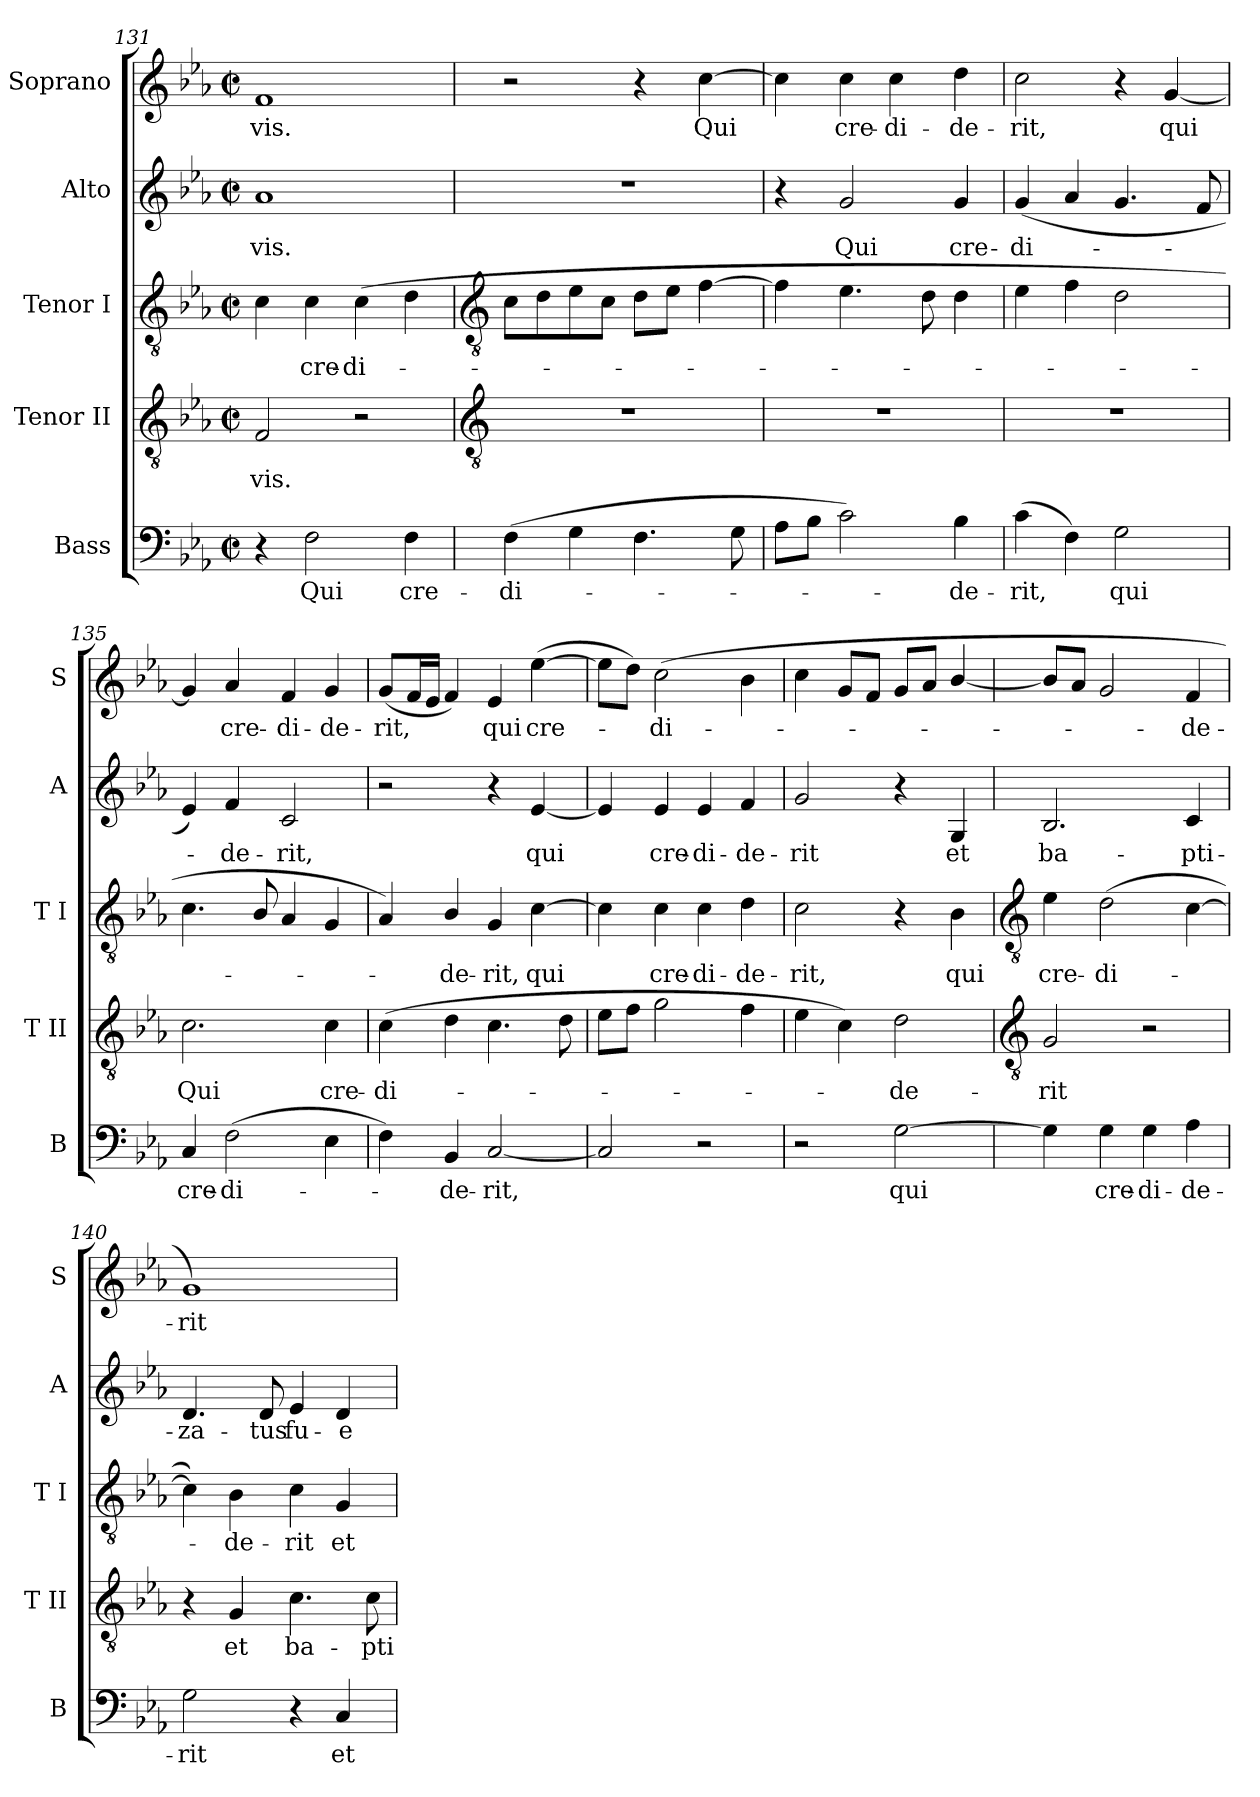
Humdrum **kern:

**kern	**text	**kern	**text	**kern	**text	**kern	**text	**kern	**text
*part5	*part5	*part4	*part4	*part3	*part3	*part2	*part2	*part1	*part1
*staff5	*staff5	*staff4	*staff4	*staff3	*staff3	*staff2	*staff2	*staff1	*staff1
*I"Bass	*	*I"Tenor II	*	*I"Tenor I	*	*I"Alto	*	*I"Soprano	*
*I'B	*	*I'T II	*	*I'T I	*	*I'A	*	*I'S	*
*clefF4	*	*clefGv2	*	*clefGv2	*	*clefG2	*	*clefG2	*
*k[b-e-a-]	*	*k[b-e-a-]	*	*k[b-e-a-]	*	*k[b-e-a-]	*	*k[b-e-a-]	*
*E-:	*	*E-:	*	*E-:	*	*E-:	*	*E-:	*
*M2/2	*	*M2/2	*	*M2/2	*	*M2/2	*	*M2/2	*
*met(c|)	*	*met(c|)	*	*met(c|)	*	*met(c|)	*	*met(c|)	*
=131	=131	=131	=131	=131	=131	=131	=131	=131	=131
!	!	!	!LO:LY:b	!	!	!	!LO:LY:b	!	!LO:LY:b
4r	.	2F	vis.	4c	.	1a-	-vis.	1f	vis.
!	!LO:LY:b	!	!	!	!LO:LY:b	!	!	!	!
2F	Qui	.	.	4c	cre-	.	.	.	.
!	!	!	!	!	!LO:LY:b	!	!	!	!
.	.	2r	.	(>4c	-di-	.	.	.	.
!	!LO:LY:b	!	!	!	!	!	!	!	!
4F	cre-	.	.	4d	.	.	.	.	.
!!LO:LB:g=z
=132	=132	=132	=132	=132	=132	=132	=132	=132	=132
*	*	*clefGv2	*	*clefGv2	*	*	*	*	*
!	!LO:LY:b	!	!	!	!	!	!	!	!
(>4F	-di-	1r	.	8cL	.	1r	.	2r	.
.	.	.	.	8d	.	.	.	.	.
4G	.	.	.	8e-	.	.	.	.	.
.	.	.	.	8cJ	.	.	.	.	.
4.F	.	.	.	8dL	.	.	.	4r	.
.	.	.	.	8e-J	.	.	.	.	.
!	!	!	!	!	!	!	!	!	!LO:LY:b
.	.	.	.	[4f	.	.	.	[4cc	Qui
8G	.	.	.	.	.	.	.	.	.
=133	=133	=133	=133	=133	=133	=133	=133	=133	=133
8A-L	.	1r	.	4f]	.	4r	.	4cc]	.
8B-J	.	.	.	.	.	.	.	.	.
!	!	!	!	!	!	!	!LO:LY:b	!	!LO:LY:b
2c)	.	.	.	4.e-	.	2g	Qui	4cc	cre-
!	!	!	!	!	!	!	!	!	!LO:LY:b
.	.	.	.	.	.	.	.	4cc	-di-
.	.	.	.	8d	.	.	.	.	.
!	!LO:LY:b	!	!	!	!	!	!LO:LY:b	!	!LO:LY:b
4B-	de-	.	.	4d	.	4g	cre-	4dd	-de-
=134	=134	=134	=134	=134	=134	=134	=134	=134	=134
!	!LO:LY:b	!	!	!	!	!	!LO:LY:b	!	!LO:LY:b
(4c	-rit,	1r	.	4e-	.	(<4g	-di-	2cc	-rit,
4F)	.	.	.	4f	.	4a-	.	.	.
!	!LO:LY:b	!	!	!	!	!	!	!	!
2G	qui	.	.	2d	.	4.g	.	4r	.
!	!	!	!	!	!	!	!	!	!LO:LY:b
.	.	.	.	.	.	.	.	[4g	qui
.	.	.	.	.	.	8f	.	.	.
=135	=135	=135	=135	=135	=135	=135	=135	=135	=135
!	!LO:LY:b	!	!LO:LY:b	!	!	!	!	!	!
4C	cre-	2.c	Qui	4.c	.	4e-)	.	4g]	.
!	!LO:LY:b	!	!	!	!	!	!LO:LY:b	!	!LO:LY:b
(>2F	-di-	.	.	.	.	4f	de-	4a-	cre-
.	.	.	.	8B-/	.	.	.	.	.
!	!	!	!	!	!	!	!LO:LY:b	!	!LO:LY:b
.	.	.	.	4A-	.	2c	-rit,	4f	-di-
!	!	!	!LO:LY:b	!	!	!	!	!	!LO:LY:b
4E-	.	4c	cre-	4G	.	.	.	4g	-de-
=136	=136	=136	=136	=136	=136	=136	=136	=136	=136
!	!	!	!LO:LY:b	!	!	!	!	!	!LO:LY:b
4F)	.	(>4c	-di-	4A-)	.	2r	.	(<8gL	-rit,
.	.	.	.	.	.	.	.	16fL	.
.	.	.	.	.	.	.	.	16e-JJ	.
!	!LO:LY:b	!	!	!	!LO:LY:b	!	!	!	!
4BB-	de-	4d	.	4B-/	de-	.	.	4f)	.
!	!LO:LY:b	!	!	!	!LO:LY:b	!	!	!	!LO:LY:b
[2C	-rit,	4.c	.	4G	-rit,	4r	.	4e-	qui
!	!	!	!	!	!LO:LY:b	!	!LO:LY:b	!	!LO:LY:b
.	.	.	.	[4c	qui	[4e-	qui	(>[4ee-	cre-
.	.	8d	.	.	.	.	.	.	.
=137	=137	=137	=137	=137	=137	=137	=137	=137	=137
2C]	.	8e-L	.	4c]	.	4e-]	.	8ee-L]	.
.	.	8fJ	.	.	.	.	.	8ddJ)	.
!	!	!	!	!	!LO:LY:b	!	!LO:LY:b	!	!LO:LY:b
.	.	2g	.	4c	cre-	4e-	cre-	(<2cc	di-
!	!	!	!	!	!LO:LY:b	!	!LO:LY:b	!	!
2r	.	.	.	4c	-di-	4e-	-di-	.	.
!	!	!	!	!	!LO:LY:b	!	!LO:LY:b	!	!
.	.	4f	.	4d	-de-	4f	-de-	4b-	.
=138	=138	=138	=138	=138	=138	=138	=138	=138	=138
!	!	!	!	!	!LO:LY:b	!	!LO:LY:b	!	!
2r	.	4e-	.	2c	-rit,	2g	-rit	4cc	.
.	.	4c)	.	.	.	.	.	8gL	.
.	.	.	.	.	.	.	.	8fJ	.
!	!LO:LY:b	!	!LO:LY:b	!	!	!	!	!	!
[2G	qui	2d	de-	4r	.	4r	.	8gL	.
.	.	.	.	.	.	.	.	8a-J	.
!	!	!	!	!	!LO:LY:b	!	!LO:LY:b	!	!
.	.	.	.	4B-	qui	4G	et	[4b-/	.
!!LO:LB:g=z
=139	=139	=139	=139	=139	=139	=139	=139	=139	=139
*	*	*clefGv2	*	*clefGv2	*	*	*	*	*
!	!	!	!LO:LY:b	!	!LO:LY:b	!	!LO:LY:b	!	!
4G]	.	2G	-rit	4e-	cre-	2.B-	ba-	8b-L]	.
.	.	.	.	.	.	.	.	8a-J	.
!	!LO:LY:b	!	!	!	!LO:LY:b	!	!	!	!
4G	cre-	.	.	(>2d	-di-	.	.	2g	.
!	!LO:LY:b	!	!	!	!	!	!	!	!
4G	-di-	2r	.	.	.	.	.	.	.
!	!LO:LY:b	!	!	!	!	!	!LO:LY:b	!	!LO:LY:b
4A-	-de-	.	.	[4c	.	4c	-pti-	4f	de-
=140	=140	=140	=140	=140	=140	=140	=140	=140	=140
!	!LO:LY:b	!	!	!	!	!	!LO:LY:b	!	!LO:LY:b
2G	-rit	4r	.	4c])	.	4.d	-za-	1g)	-rit
!	!	!	!LO:LY:b	!	!LO:LY:b	!	!	!	!
.	.	4G	et	4B-	de-	.	.	.	.
!	!	!	!	!	!	!	!LO:LY:b	!	!
.	.	.	.	.	.	8d	-tus	.	.
!	!	!	!LO:LY:b	!	!LO:LY:b	!	!LO:LY:b	!	!
4r	.	4.c	ba-	4c	-rit	4e-	fu-	.	.
!	!LO:LY:b	!	!	!	!LO:LY:b	!	!LO:LY:b	!	!
4C	et	.	.	4G	et	4d	-e-	.	.
!	!	!	!LO:LY:b	!	!	!	!	!	!
.	.	8c	-pti-	.	.	.	.	.	.
=	=	=	=	=	=	=	=	=	=
*-	*-	*-	*-	*-	*-	*-	*-	*-	*-
